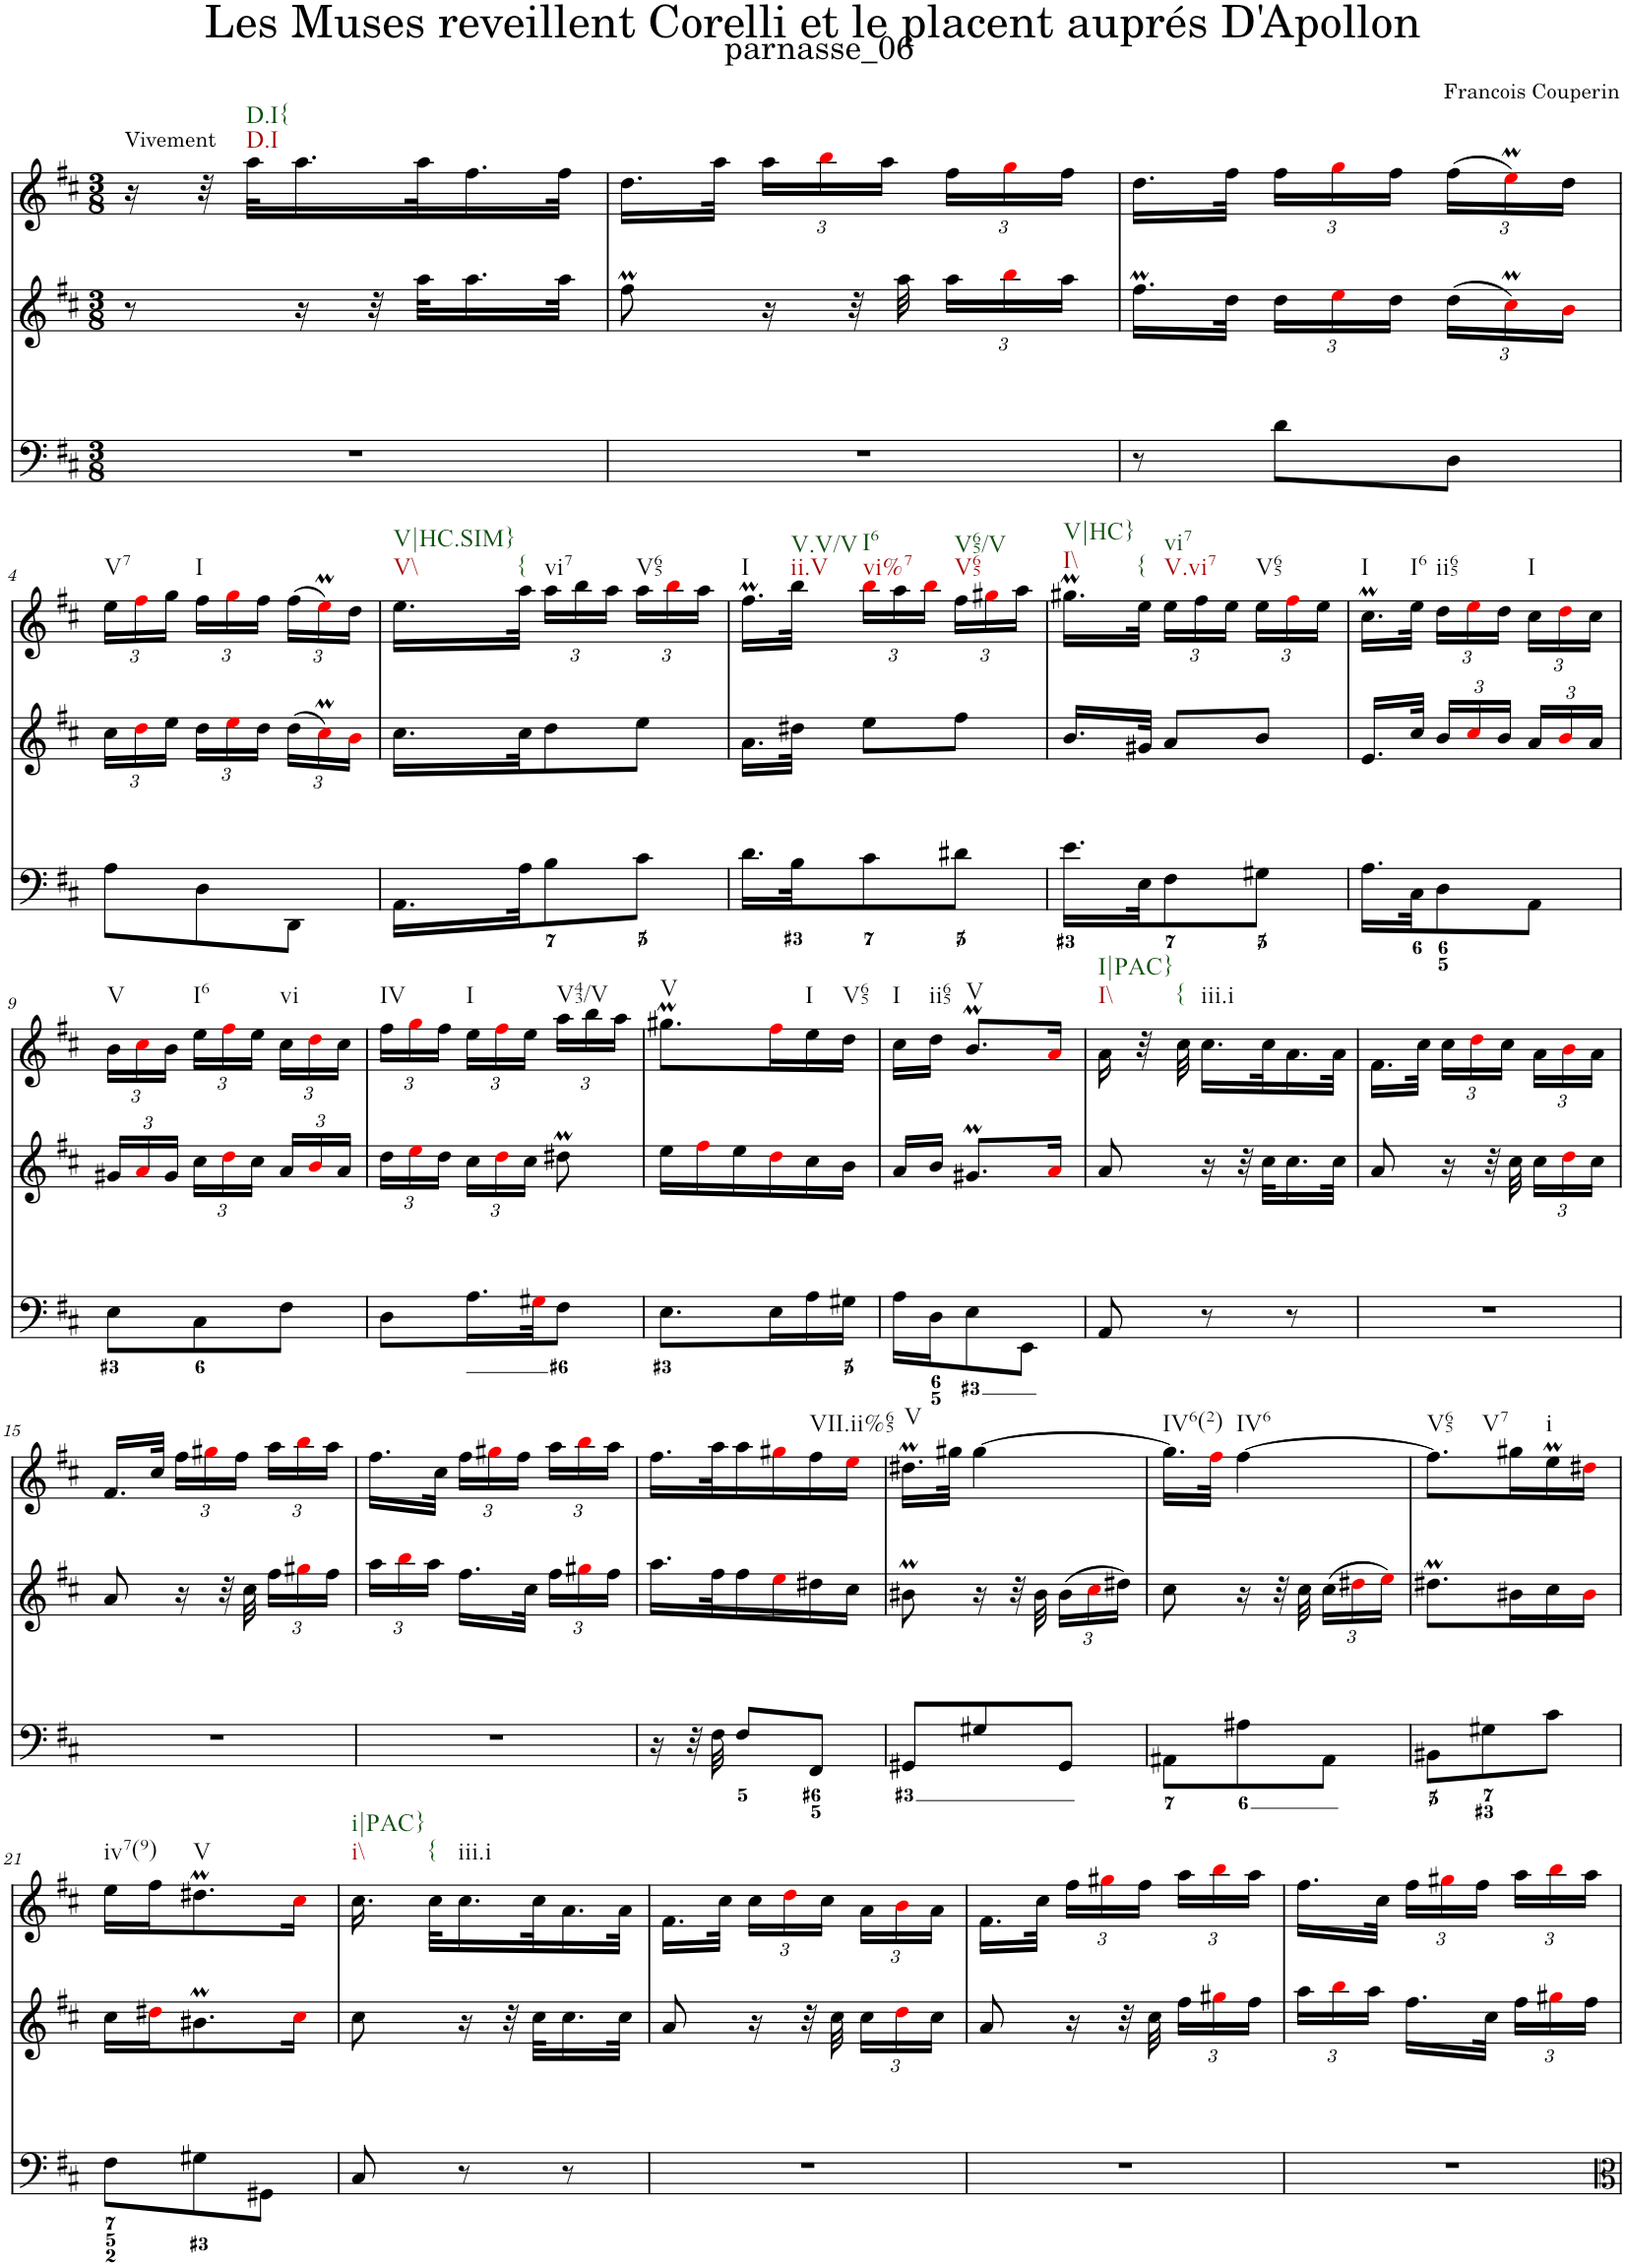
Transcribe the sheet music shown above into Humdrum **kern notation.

**kern	**kern	**kern
*part1	*part1	*part1
*staff3	*staff2	*staff1
*I"Piano	*	*
*I'Pno.	*	*
*clefF4	*clefG2	*clefG2
*k[f#c#]	*k[f#c#]	*k[f#c#]
*M3/8	*M3/8	*M3/8
=1	=1	=1
!	!	!LO:TX:a:t=Vivement
4.r	8r	16r
.	.	32r
!	!	!LO:TX:b:t=D.I
!	!	!LO:TX:b:t=D.I{
.	.	32aa\KLL
.	16r	16.aa\
.	32r	.
.	32aa\KLL	32aa\K
.	16.aa\	16.ff#\
.	32aa\JJk	32ff#\JJk
=2	=2	=2
4.r	8ff#m\	16.dd\LL
.	.	32aa\JJk
*	*	*Xbrackettup
.	16r	24aa\LL
.	.	24bbi\
.	32r	.
.	.	24aa\JJ
.	32aa\	.
*	*Xbrackettup	*
.	24aa\LL	24ff#\LL
.	24bbi\	24ggi\
.	24aa\JJ	24ff#\JJ
=3	=3	=3
8r	16.ff#m\LL	16.dd\LL
.	32dd\JJk	32ff#\JJk
8d\L	24dd\LL	24ff#\LL
.	24eei\	24ggi\
.	24dd\JJ	24ff#\JJ
8D\J	24dd\LL	(24ff#\LL
.	24cc#mi\	24eeMi\)
.	24bi\JJ	24dd\JJ
!!LO:LB:g=z
=4	=4	=4
!	!	!LO:TX:b:t=V7
8A\L	24cc#\LL	24ee\LL
.	24ddi\	24ff#i\
.	24ee\JJ	24gg\JJ
!	!	!LO:TX:b:t=I
8D\	24dd\LL	24ff#\LL
.	24eei\	24ggi\
.	24dd\JJ	24ff#\JJ
8DD\J	24dd\LL	(24ff#\LL
.	24cc#mi\	24eeMi\)
.	24bi\JJ	24dd\JJ
=5	=5	=5
!	!	!LO:TX:b:t=V\\
!	!	!LO:TX:b:t=V|HC.SIM}
16.AA\LL	16.cc#\LL	16.ee\LL
!	!	!LO:TX:b:t={
32A\JK	32cc#\JK	32aa\JJk
!	!	!LO:TX:b:t=vi7
8B\	8dd\	24aa\LL
.	.	24bb\
.	.	24aa\JJ
!	!	!LO:TX:b:t=V65
8c#\J	8ee\J	24aa\LL
.	.	24bbi\
.	.	24aa\JJ
=6	=6	=6
!	!	!LO:TX:b:t=I
16.d\LL	16.a\LL	16.ff#m\LL
!	!	!LO:TX:b:t=ii.V
!	!	!LO:TX:b:t=V.V/V
32B\JK	32dd#X\JJk	32bb\JJk
!	!	!LO:TX:b:t=vi%7
!	!	!LO:TX:b:t=I6
8c#\	8ee\L	24bbi\LL
.	.	24aa\
.	.	24bbi\JJ
!	!	!LO:TX:b:t=V65
!	!	!LO:TX:b:t=V65/V
8d#X\J	8ff#\J	24ff#\LL
.	.	24gg#Xi\
.	.	24aa\JJ
=7	=7	=7
!	!	!LO:TX:b:t=I\\
!	!	!LO:TX:b:t=V|HC}
16.e\LL	16.b/LL	16.gg#Xm\LL
!	!	!LO:TX:b:t={
32E\JK	32g#X/JJk	32ee\JJk
!	!	!LO:TX:b:t=V.vi7
!	!	!LO:TX:b:t=vi7
8F#\	8a/L	24ee\LL
.	.	24ff#\
.	.	24ee\JJ
!	!	!LO:TX:b:t=V65
8G#X\J	8b/J	24ee\LL
.	.	24ff#i\
.	.	24ee\JJ
=8	=8	=8
!	!	!LO:TX:b:t=I
16.A\LL	16.e/LL	16.cc#m\LL
!	!	!LO:TX:b:t=I6
32C#\JK	32cc#/JJk	32ee\JJk
!	!	!LO:TX:b:t=ii65
8D\	24b/LL	24dd\LL
.	24cc#i/	24eei\
.	24b/JJ	24dd\JJ
!	!	!LO:TX:b:t=I
8AA\J	24a/LL	24cc#\LL
.	24bi/	24ddi\
.	24a/JJ	24cc#\JJ
!!LO:LB:g=z
=9	=9	=9
!	!	!LO:TX:b:t=V
8E\L	24g#X/LL	24b\LL
.	24ai/	24cc#i\
.	24g#/JJ	24b\JJ
!	!	!LO:TX:b:t=I6
8C#\	24cc#\LL	24ee\LL
.	24ddi\	24ff#i\
.	24cc#\JJ	24ee\JJ
!	!	!LO:TX:b:t=vi
8F#\J	24a/LL	24cc#\LL
.	24bi/	24ddi\
.	24a/JJ	24cc#\JJ
=10	=10	=10
!	!	!LO:TX:b:t=IV
8D\L	24dd\LL	24ff#\LL
.	24eei\	24ggi\
.	24dd\JJ	24ff#\JJ
!	!	!LO:TX:b:t=I
16.A\L	24cc#\LL	24ee\LL
.	24ddi\	24ff#i\
.	24cc#\JJ	24ee\JJ
32G#Xi\JK	.	.
!	!	!LO:TX:b:t=V43/V
8F#\J	8dd#Xm\	24aa\LL
.	.	24bb\
.	.	24aa\JJ
=11	=11	=11
!	!	!LO:TX:b:t=V
8.E\L	16ee\LL	8.gg#Xm\L
.	16ff#i\	.
.	16ee\	.
16E\L	16ddi\	16ff#i\L
!	!	!LO:TX:b:t=I
16A\	16cc#\	16ee\
!	!	!LO:TX:b:t=V65
16G#X\JJ	16b\JJ	16dd\JJ
=12	=12	=12
!	!	!LO:TX:b:t=I
16A\LL	16a/LL	16cc#\LL
!	!	!LO:TX:b:t=ii65
16D\J	16b/JJ	16dd\JJ
!	!	!LO:TX:b:t=V
8E\	8.g#Xm/L	8.bM/L
8EE\J	.	.
.	16ai/Jk	16ai/Jk
=13	=13	=13
!	!	!LO:TX:b:t=I\\
!	!	!LO:TX:b:t=I|PAC}
8AA/	8a/	16a\
.	.	32r
!	!	!LO:TX:b:t={
.	.	32cc#\
!	!	!LO:TX:b:t=iii.i
8r	16r	16.cc#\LL
.	32r	.
.	32cc#\KLL	32cc#\K
8r	16.cc#\	16.a\
.	32cc#\JJk	32a\JJk
=14	=14	=14
4.r	8a/	16.f#\LL
.	.	32cc#\JJk
.	16r	24cc#\LL
.	.	24ddi\
.	32r	.
.	.	24cc#\JJ
.	32cc#\	.
.	24cc#\LL	24a\LL
.	24ddi\	24bi\
.	24cc#\JJ	24a\JJ
!!LO:LB:g=z
=15	=15	=15
4.r	8a/	16.f#/LL
.	.	32cc#/JJk
.	16r	24ff#\LL
.	.	24gg#Xi\
.	32r	.
.	.	24ff#\JJ
.	32cc#\	.
.	24ff#\LL	24aa\LL
.	24gg#Xi\	24bbi\
.	24ff#\JJ	24aa\JJ
=16	=16	=16
4.r	24aa\LL	16.ff#\LL
.	24bbi\	.
.	24aa\JJ	.
.	.	32cc#\JJk
.	16.ff#\LL	24ff#\LL
.	.	24gg#Xi\
.	.	24ff#\JJ
.	32cc#\JJk	.
.	24ff#\LL	24aa\LL
.	24gg#Xi\	24bbi\
.	24ff#\JJ	24aa\JJ
=17	=17	=17
16r	16.aa\LL	16.ff#\LL
32r	.	.
32F#\	32ff#\K	32aa\K
8F#/L	16ff#\	16aa\
.	16eei\	16gg#Xi\
!	!	!LO:TX:b:t=VII.ii%65
8FF#/J	16dd#X\	16ff#\
.	16cc#\JJ	16eei\JJ
=18	=18	=18
!	!	!LO:TX:b:t=V
8GG#X/L	8b#Xm\	16.dd#Xm\LL
.	.	32gg#X\JJk
8G#X/	16r	[4gg#\
.	32r	.
.	32b#\	.
8GG#/J	24b#\LL	.
.	24cc#i\	.
.	24dd#X\JJ	.
=19	=19	=19
!	!	!LO:TX:b:t=IV6(2)
8AA#X\L	8cc#\	16.gg#\LL]
.	.	32ff#i\JJk
!	!	!LO:TX:b:t=IV6
8A#X\	16r	[4ff#\
.	32r	.
.	32cc#\	.
8AA#\J	24cc#\LL	.
.	24dd#Xi\	.
.	24eei\JJ	.
=20	=20	=20
!	!	!LO:TX:b:t=V65
!	!	!LO:TX:b:t=V7
8BB#X\L	8.dd#Xm\L	8.ff#\L]
8G#X\	.	.
.	16b#X\L	16gg#X\L
!	!	!LO:TX:b:t=i
8c#\J	16cc#\	16eeM\
.	16b#i\JJ	16dd#Xi\JJ
!!LO:LB:g=z
=21	=21	=21
!	!	!LO:TX:b:t=iv7(9)
8F#\L	16cc#\LL	16ee\LL
.	16dd#Xi\J	16ff#\J
!	!	!LO:TX:b:t=V
8G#X\	8.b#Xm\	8.dd#Xm\
8GG#X\J	.	.
.	16cc#i\Jk	16cc#i\Jk
=22	=22	=22
!	!	!LO:TX:b:t=i\\
!	!	!LO:TX:b:t=i|PAC}
8C#/	8cc#\	16.cc#\
!	!	!LO:TX:b:t={
.	.	32cc#\KLL
!	!	!LO:TX:b:t=iii.i
8r	16r	16.cc#\
.	32r	.
.	32cc#\KLL	32cc#\K
8r	16.cc#\	16.a\
.	32cc#\JJk	32a\JJk
=23	=23	=23
4.r	8a/	16.f#\LL
.	.	32cc#\JJk
.	16r	24cc#\LL
.	.	24ddi\
.	32r	.
.	.	24cc#\JJ
.	32cc#\	.
.	24cc#\LL	24a\LL
.	24ddi\	24bi\
.	24cc#\JJ	24a\JJ
=24	=24	=24
4.r	8a/	16.f#\LL
.	.	32cc#\JJk
.	16r	24ff#\LL
.	.	24gg#Xi\
.	32r	.
.	.	24ff#\JJ
.	32cc#\	.
.	24ff#\LL	24aa\LL
.	24gg#Xi\	24bbi\
.	24ff#\JJ	24aa\JJ
=25	=25	=25
4.r	24aa\LL	16.ff#\LL
.	24bbi\	.
.	24aa\JJ	.
.	.	32cc#\JJk
.	16.ff#\LL	24ff#\LL
.	.	24gg#Xi\
.	.	24ff#\JJ
.	32cc#\JJk	.
.	24ff#\LL	24aa\LL
.	24gg#Xi\	24bbi\
.	24ff#\JJ	24aa\JJ
=	=	=
*-	*-	*-
